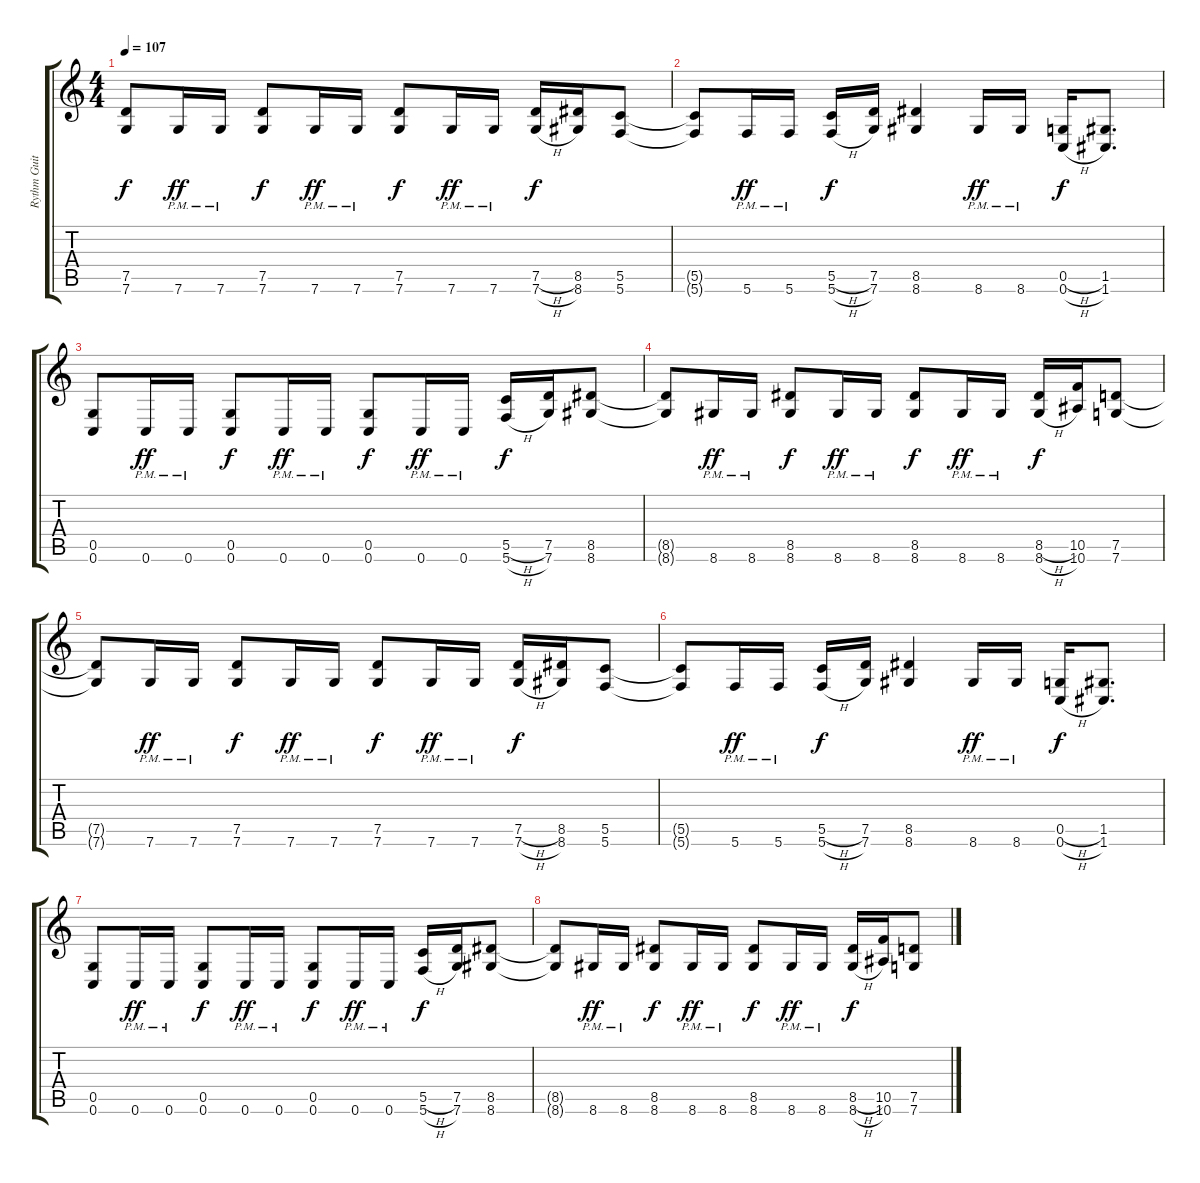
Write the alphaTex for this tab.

\track ("Rythm Guitar 1" "Rythm Guit") {instrument distortionguitar}
\staff {score tabs}
\tuning (D4 A3 F3 C3 G2 C2) {hide}
\ts (4 4)
\tempo 107
\clef g2
\ks c
(7.5{t} 7.6{t}).8{dy f} 7.6{pm}.16{dy ff} 7.6{pm}.16 (7.5 7.6).8{dy f} 7.6{pm}.16{dy ff} 7.6{pm}.16 (7.5 7.6).8{dy f} 7.6{pm}.16{dy ff} 7.6{pm}.16 (7.5{h} 7.6{h}).16{dy f} (8.5 8.6).16 (5.5 5.6).8 |
(5.5{t} 5.6{t}).8 5.6{pm}.16{dy ff} 5.6{pm}.16 (5.5{h} 5.6{h}).16{dy f} (7.5 7.6).16 (8.5 8.6).4 8.6{pm}.16{dy ff} 8.6{pm}.16 (0.5{h} 0.6{h}).16{dy f} (1.5 1.6).8{d} |
(0.5 0.6).8 0.6{pm}.16{dy ff} 0.6{pm}.16 (0.5 0.6).8{dy f} 0.6{pm}.16{dy ff} 0.6{pm}.16 (0.5 0.6).8{dy f} 0.6{pm}.16{dy ff} 0.6{pm}.16 (5.5{h} 5.6{h}).16{dy f} (7.5 7.6).16 (8.5 8.6).8 |
(8.5{t} 8.6{t}).8 8.6{pm}.16{dy ff} 8.6{pm}.16 (8.5 8.6).8{dy f} 8.6{pm}.16{dy ff} 8.6{pm}.16 (8.5 8.6).8{dy f} 8.6{pm}.16{dy ff} 8.6{pm}.16 (8.5{h} 8.6{h}).16{dy f} (10.5 10.6).16 (7.5 7.6).8 |
(7.5{t} 7.6{t}).8 7.6{pm}.16{dy ff} 7.6{pm}.16 (7.5 7.6).8{dy f} 7.6{pm}.16{dy ff} 7.6{pm}.16 (7.5 7.6).8{dy f} 7.6{pm}.16{dy ff} 7.6{pm}.16 (7.5{h} 7.6{h}).16{dy f} (8.5 8.6).16 (5.5 5.6).8 |
(5.5{t} 5.6{t}).8 5.6{pm}.16{dy ff} 5.6{pm}.16 (5.5{h} 5.6{h}).16{dy f} (7.5 7.6).16 (8.5 8.6).4 8.6{pm}.16{dy ff} 8.6{pm}.16 (0.5{h} 0.6{h}).16{dy f} (1.5 1.6).8{d} |
(0.5 0.6).8{volume 12} 0.6{pm}.16{dy ff} 0.6{pm}.16 (0.5 0.6).8{dy f} 0.6{pm}.16{dy ff} 0.6{pm}.16 (0.5 0.6).8{dy f} 0.6{pm}.16{dy ff} 0.6{pm}.16 (5.5{h} 5.6{h}).16{dy f} (7.5 7.6).16 (8.5 8.6).8 |
(8.5{t} 8.6{t}).8 8.6{pm}.16{dy ff} 8.6{pm}.16 (8.5 8.6).8{dy f} 8.6{pm}.16{dy ff} 8.6{pm}.16 (8.5 8.6).8{dy f} 8.6{pm}.16{dy ff} 8.6{pm}.16 (8.5{h} 8.6{h}).16{dy f} (10.5 10.6).16 (7.5 7.6).8
